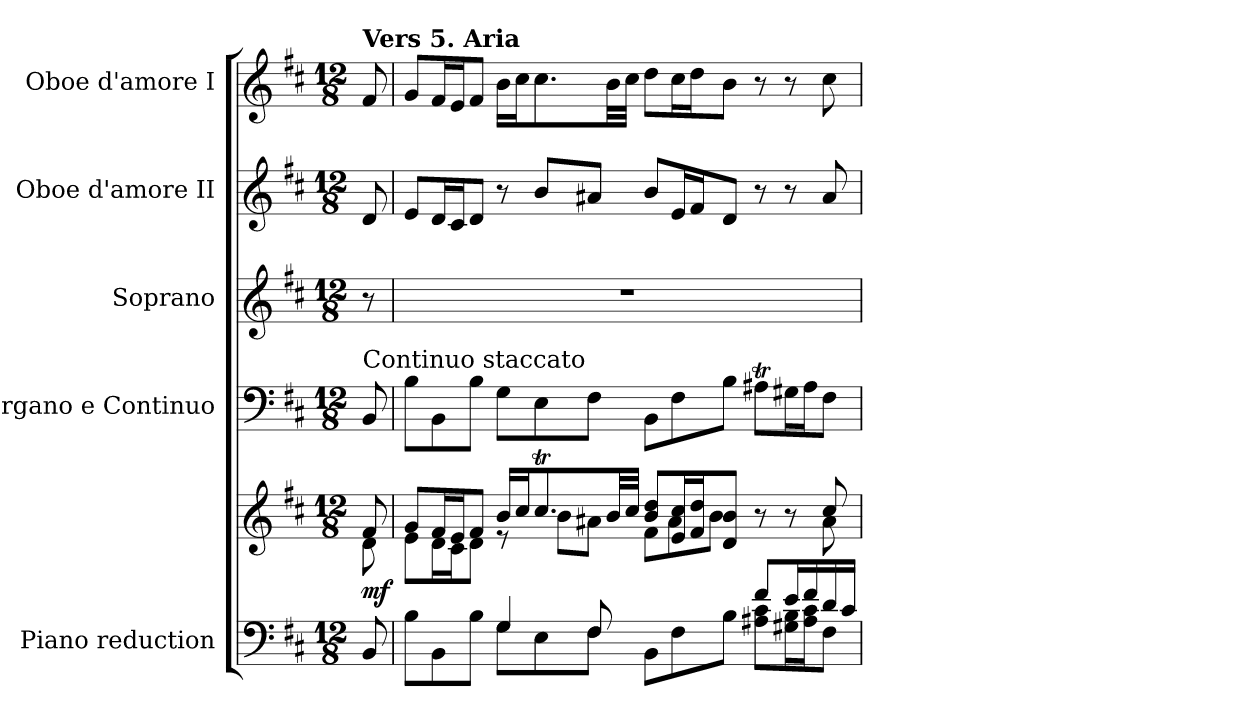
**kern	**kern	**dynam	**kern	**kern	**kern	**kern
*part5	*part5	*part5	*part4	*part3	*part2	*part1
*staff6	*staff5	*staff5/6	*staff4	*staff3	*staff2	*staff1
*I"Piano reduction	*	*	*I"Organo e Continuo	*I"Soprano	*I"Oboe d'amore II	*I"Oboe d'amore I
*I'Pno	*	*	*	*	*I'Ob	*I'Ob
*clefF4	*clefG2	*	*clefF4	*clefG2	*clefG2	*clefG2
*k[f#c#]	*k[f#c#]	*	*k[f#c#]	*k[f#c#]	*k[f#c#]	*k[f#c#]
*M12/8	*M12/8	*	*M12/8	*M12/8	*M12/8	*M12/8
=1	=1	=1	=1	=1	=1	=1
*	*^	*	*	*	*	*
!	!	!	!	!	!	!	!LO:TX:a:B:t=Vers 5. Aria
!	!	!	!	!LO:TX:a:t=Continuo staccato	!	!	!
!	!	!	!LO:DY:b	!	!	!	!
8BB/	8f#/	8d\	mf	8BB/	8r	8d/	8f#/
=2	=2	=2	=2	=2	=2	=2	=2
*^	*	*	*	*	*	*	*
4.ryy	8B\L	8g/L	8e\L	.	8B\L	1.r	8e/L	8g/L
.	8BB\	16f#/L	16d\L	.	8BB\	.	16d/L	16f#/L
.	.	16e/J	16c#\J	.	.	.	16c#/J	16e/J
.	8B\J	8f#/J	8d\J	.	8B\J	.	8d/J	8f#/J
4G/	8G\L	16b/LL	8r	.	8G\L	.	8r	16b\LL
.	.	16cc#/J	.	.	.	.	.	16cc#\J
.	8E\	8.cc#t/	8b\L	.	8E\	.	8b/L	8.cc#\
8F#/	8F#\J	.	8a#X\J	.	8F#\J	.	8a#X/J	.
.	.	32b/LL	.	.	.	.	.	32b\LL
.	.	32cc#/JJJ	.	.	.	.	.	32cc#\JJJ
4.ryy	8BB\L	8b/ 8dd/L	8f#\L	.	8BB\L	.	8b/L	8dd\L
.	8F#\	16e/ 16cc#/L	8a#\	.	8F#\	.	16e/L	16cc#\L
.	.	16f#/ 16dd/J	.	.	.	.	16f#/J	16dd\J
.	8B\J	8d/ 8b/J	8b\J	.	8B\J	.	8d/J	8b\J
8f#/L	8A#X\ 8c#\L	8r	8ryy	.	8A#Xt\L	.	8r	8r
16e/L	16G#X\ 16B\L	8r	8ryy	.	16G#X\L	.	8r	8r
16f#/	16A#\ 16c#\J	.	.	.	16A#\J	.	.	.
16d/	8F#\J	8cc#/	8a#\	.	8F#\J	.	8a#/	8cc#\
16c#/JJ	.	.	.	.	.	.	.	.
*v	*v	*	*	*	*	*	*	*
*	*v	*v	*	*	*	*	*
=	=	=	=	=	=	=
*-	*-	*-	*-	*-	*-	*-
